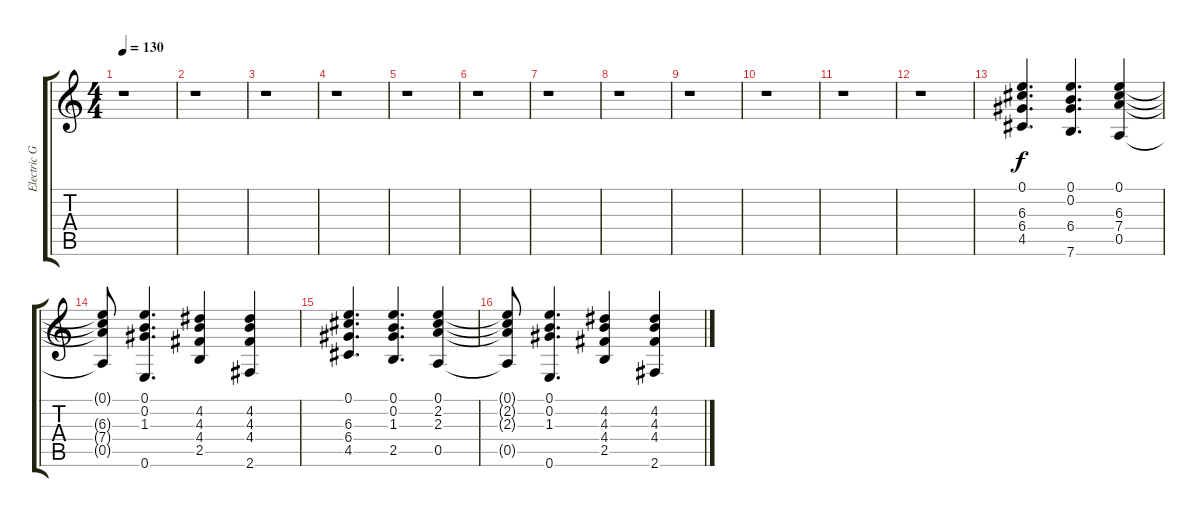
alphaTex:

\track ("Electric Guitar" "Electric G") {instrument electricguitarclean}
\staff {score tabs}
\tuning (E4 B3 G3 D3 A2 E2) {hide}
\ts (4 4)
\tempo 130
\clef g2
\ks c
r.1{dy f} |
r.1 |
r.1 |
r.1 |
r.1 |
r.1 |
r.1 |
r.1 |
r.1 |
r.1 |
r.1 |
r.1 |
(0.1 6.3 6.4 4.5).4{d} (0.1 0.2 6.4 7.6).4{d} (0.1 6.3 7.4 0.5).4 |
(0.1{t} 6.3{t} 7.4{t} 0.5{t}).8 (0.1 0.2 1.3 0.6).4{d} (4.2 4.3 4.4 2.5).4 (4.2 4.3 4.4 2.6).4 |
(0.1 6.3 6.4 4.5).4{d} (0.1 0.2 1.3 2.5).4{d} (0.1 2.2 2.3 0.5).4 |
(0.1{t} 2.2{t} 2.3{t} 0.5{t}).8 (0.1 0.2 1.3 0.6).4{d} (4.2 4.3 4.4 2.5).4 (4.2 4.3 4.4 2.6).4
